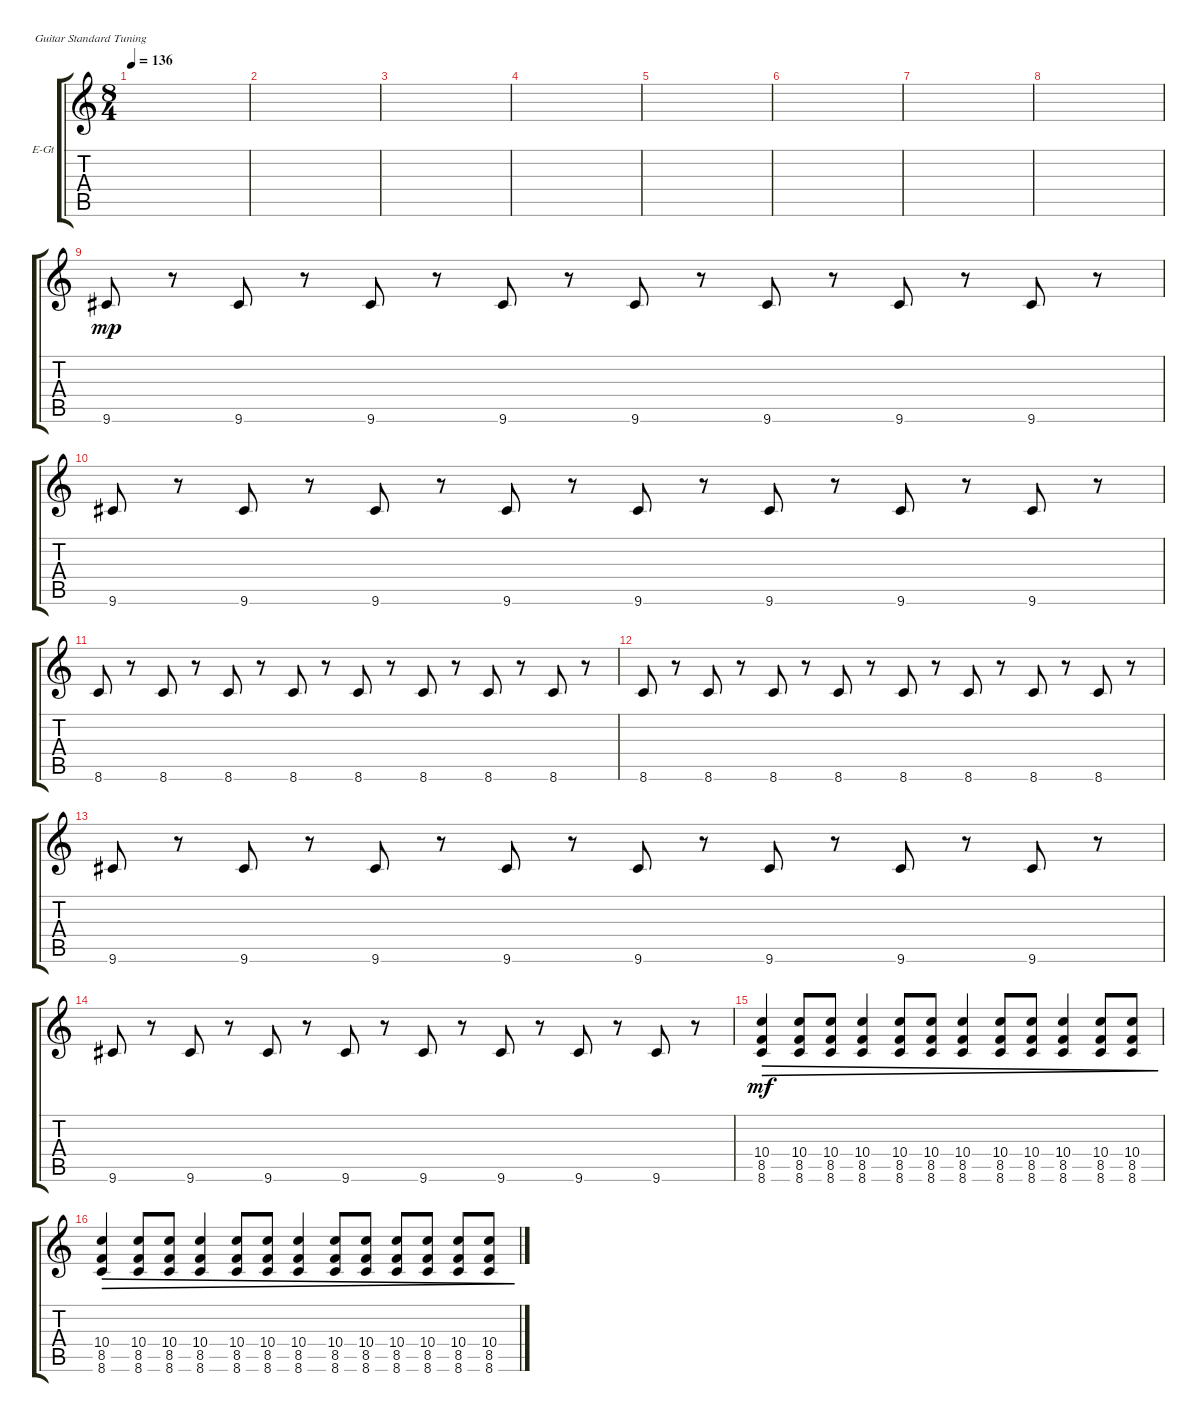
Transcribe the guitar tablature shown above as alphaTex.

\defaultSystemsLayout 4
\bracketExtendMode groupsimilarinstruments
\firstSystemTrackNameOrientation horizontal
\otherSystemsTrackNameOrientation horizontal
\track ("Clean 2" "E-Gt") {instrument electricguitarclean}
\staff {score tabs}
\tuning (E4 B3 G3 D3 A2 E2)
\ts (8 4)
\tempo 136
\clef g2
\ks c
|
|
|
|
|
|
|
|
9.6.8{dy mp} r.8 9.6.8 r.8 9.6.8 r.8 9.6.8 r.8 9.6.8 r.8 9.6.8 r.8 9.6.8 r.8 9.6.8 r.8 |
9.6.8 r.8 9.6.8 r.8 9.6.8 r.8 9.6.8 r.8 9.6.8 r.8 9.6.8 r.8 9.6.8 r.8 9.6.8 r.8 |
8.6.8 r.8 8.6.8 r.8 8.6.8 r.8 8.6.8 r.8 8.6.8 r.8 8.6.8 r.8 8.6.8 r.8 8.6.8 r.8 |
8.6.8 r.8 8.6.8 r.8 8.6.8 r.8 8.6.8 r.8 8.6.8 r.8 8.6.8 r.8 8.6.8 r.8 8.6.8 r.8 |
9.6.8 r.8 9.6.8 r.8 9.6.8 r.8 9.6.8 r.8 9.6.8 r.8 9.6.8 r.8 9.6.8 r.8 9.6.8 r.8 |
9.6.8 r.8 9.6.8 r.8 9.6.8 r.8 9.6.8 r.8 9.6.8 r.8 9.6.8 r.8 9.6.8 r.8 9.6.8 r.8 |
(8.6 8.5 10.4).4{dec dy mf} (8.6 8.5 10.4).8{dec} (8.6 8.5 10.4).8{dec} (8.6 8.5 10.4).4{dec} (8.6 8.5 10.4).8{dec} (8.6 8.5 10.4).8{dec} (8.6 8.5 10.4).4{dec} (8.6 8.5 10.4).8{dec} (8.6 8.5 10.4).8{dec} (8.6 8.5 10.4).4{dec} (8.6 8.5 10.4).8{dec} (8.6 8.5 10.4).8{dec} |
(8.6 8.5 10.4).4{dec} (8.6 8.5 10.4).8{dec} (8.6 8.5 10.4).8{dec} (8.6 8.5 10.4).4{dec} (8.6 8.5 10.4).8{dec} (8.6 8.5 10.4).8{dec} (8.6 8.5 10.4).4{dec} (8.6 8.5 10.4).8{dec} (8.6 8.5 10.4).8{dec} (8.6 8.5 10.4).8{dec} (8.6 8.5 10.4).8{dec} (8.6 8.5 10.4).8{dec} (8.6 8.5 10.4).8{dec}
